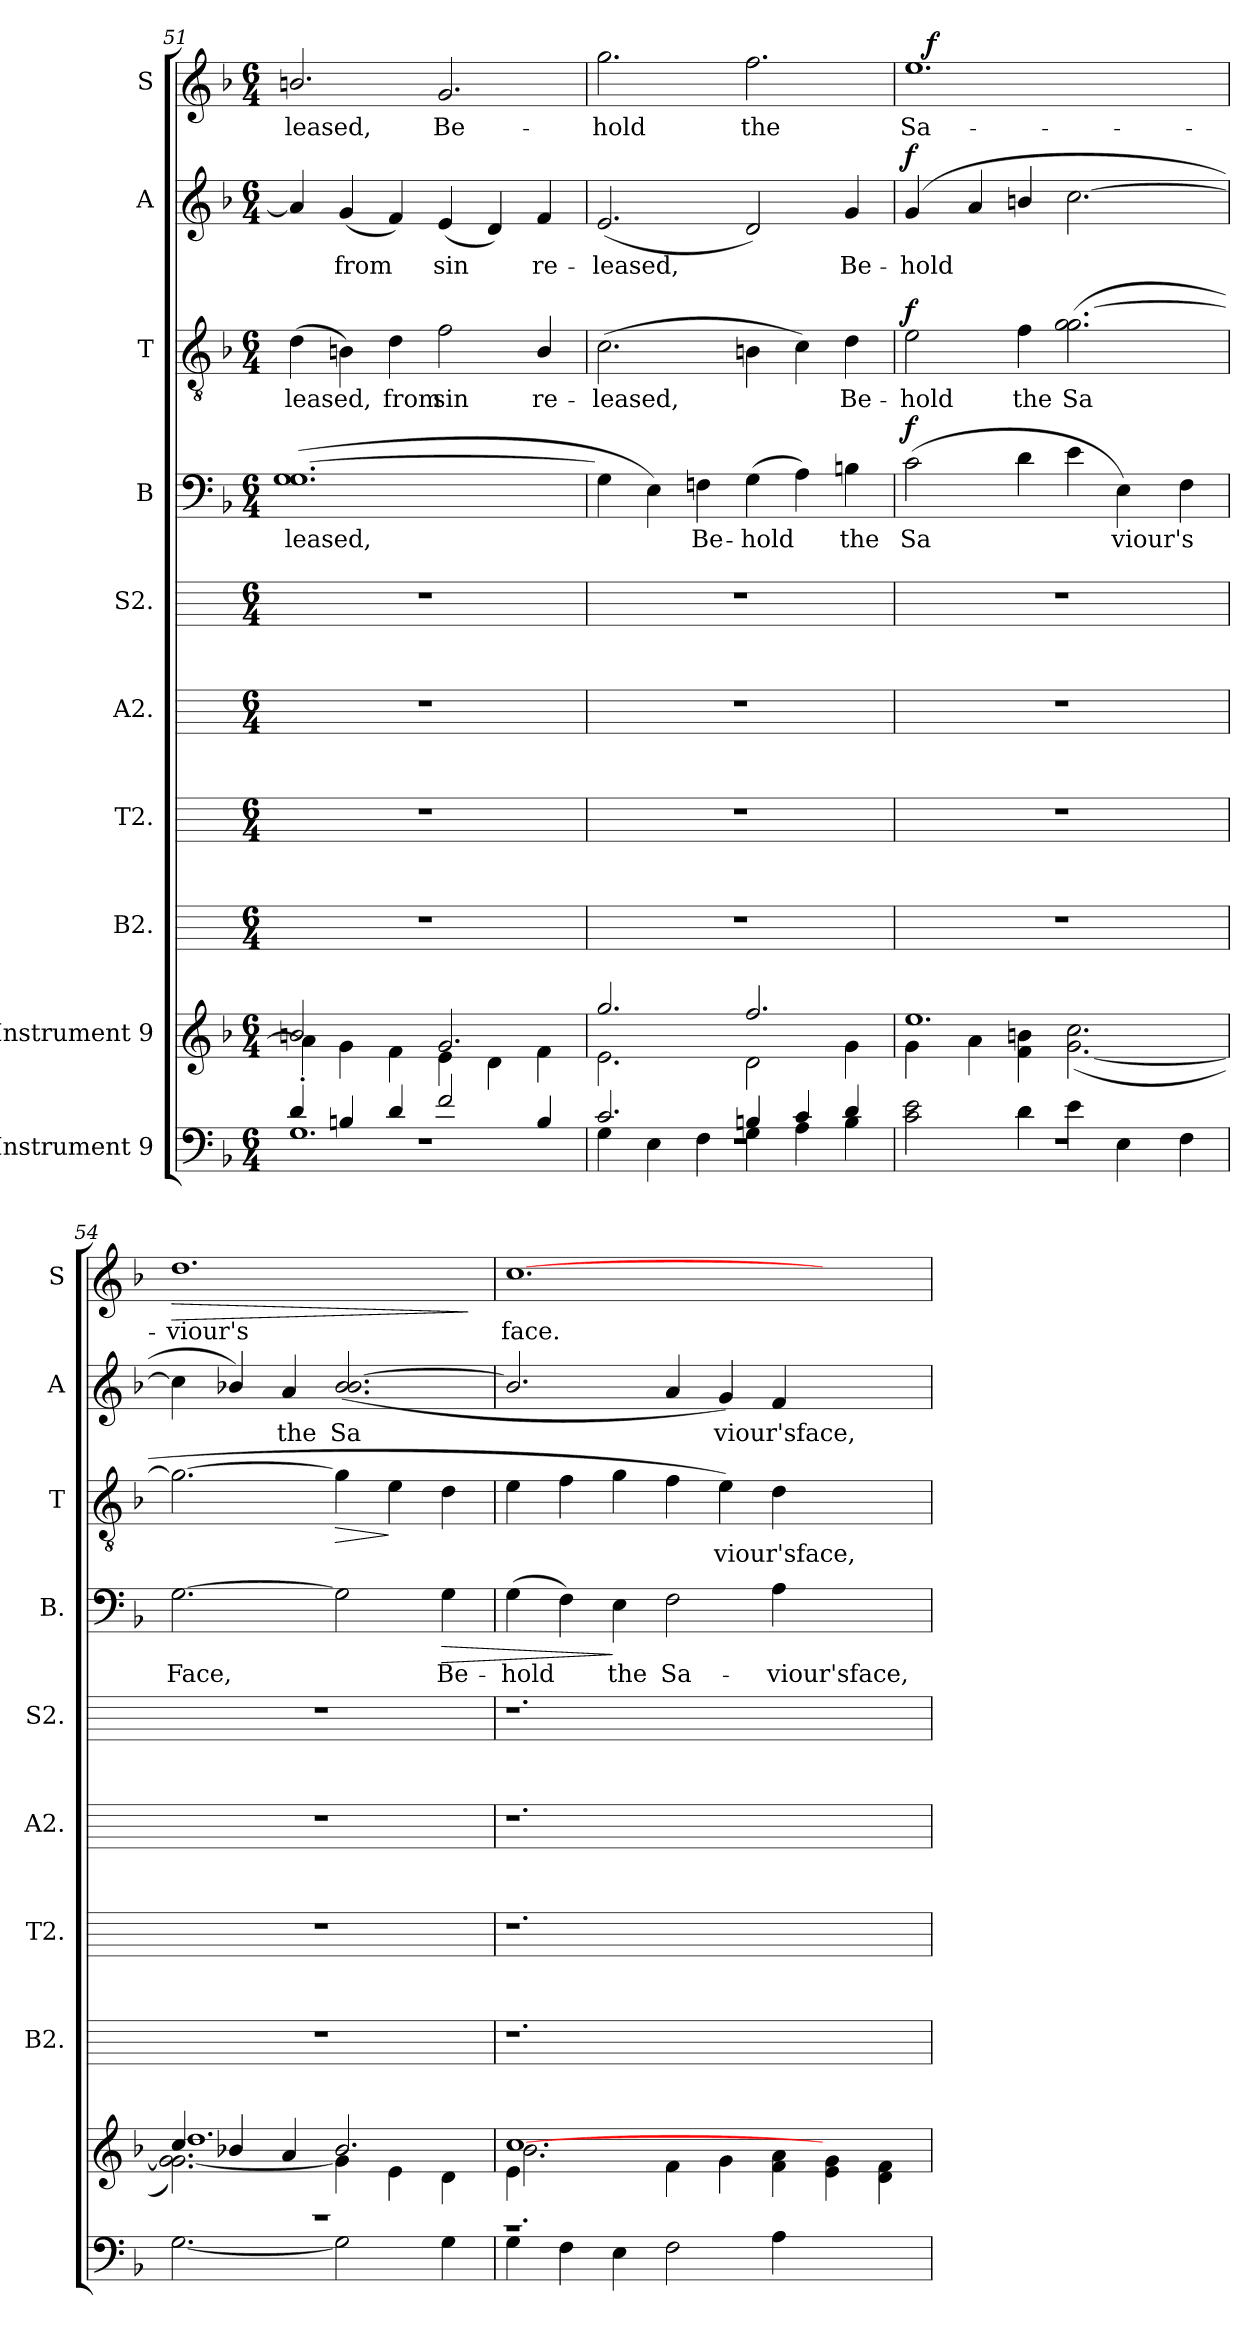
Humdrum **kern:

**kern	**kern	**kern	**kern	**kern	**kern	**kern	**text	**dynam	**kern	**text	**dynam	**kern	**text	**dynam	**kern	**text	**dynam
*part10	*part9	*part8	*part7	*part6	*part5	*part4	*part4	*part4	*part3	*part3	*part3	*part2	*part2	*part2	*part1	*part1	*part1
*staff10	*staff9	*staff8	*staff7	*staff6	*staff5	*staff4	*staff4	*staff4	*staff3	*staff3	*staff3	*staff2	*staff2	*staff2	*staff1	*staff1	*staff1
*I"Instrument 9	*I"Instrument 9	*I"B2.	*I"T2.	*I"A2.	*I"S2.	*I"B	*	*	*I"T	*	*	*I"A	*	*	*I"S	*	*
*	*	*I'B2.	*I'T2.	*I'A2.	*I'S2.	*I'B.	*	*	*I'T	*	*	*I'A	*	*	*I'S	*	*
*clefF4	*clefG2	*	*	*	*	*clefF4	*	*	*clefGv2	*	*	*clefG2	*	*	*clefG2	*	*
*k[b-]	*k[b-]	*k[]	*k[]	*k[]	*k[]	*k[b-]	*	*	*k[b-]	*	*	*k[b-]	*	*	*k[b-]	*	*
*F:	*F:	*C:	*C:	*C:	*C:	*F:	*	*	*F:	*	*	*F:	*	*	*F:	*	*
*M6/4	*M6/4	*M6/4	*M6/4	*M6/4	*M6/4	*M6/4	*	*	*M6/4	*	*	*M6/4	*	*	*M6/4	*	*
=51	=51	=51	=51	=51	=51	=51	=51	=51	=51	=51	=51	=51	=51	=51	=51	=51	=51
*^	*^	*	*	*	*	*	*	*	*	*	*	*	*	*	*	*	*
*	*^	*	*	*	*	*	*	*	*	*	*	*	*	*	*	*	*	*	*
!	!	!	!	!	!	!	!	!	!	!LO:LY:b:cj	!	!	!LO:LY:b:cj	!	!	!LO:LY:b:cj	!	!	!LO:LY:b:cj	!
1.r	4d/	1.G	2bn/	4a'>\]	1.r	1.r	1.r	1.r	(>1.G [<1.G	-leased,	.	(>4d\	-leased,	.	4a/]	.	.	2.bn/	-leased,	.
!	!	!	!	!	!	!	!	!	!	!	!	!	!LO:LY:b:cj	!	!	!LO:LY:b:cj	!	!	!	!
.	4Bn/	.	.	4g\	.	.	.	.	.	.	.	4Bn\)	.	.	(<4g/	from	.	.	.	.
!	!	!	!	!	!	!	!	!	!	!	!	!	!LO:LY:b:cj	!	!	!LO:LY:b:cj	!	!	!	!
.	4d/	.	4ryy	4f\	.	.	.	.	.	.	.	4d\	from	.	4f/)	.	.	.	.	.
!	!	!	!	!	!	!	!	!	!	!	!	!	!LO:LY:b:cj	!	!	!LO:LY:b:cj	!	!	!LO:LY:b:cj	!
.	2f/	.	2.g/	4e\	.	.	.	.	.	.	.	2f\	sin	.	(<4e/	sin	.	2.g/	Be-	.
!	!	!	!	!	!	!	!	!	!	!	!	!	!	!	!	!LO:LY:b:cj	!	!	!	!
.	.	.	.	4d\	.	.	.	.	.	.	.	.	.	.	4d/)	.	.	.	.	.
!	!	!	!	!	!	!	!	!	!	!	!	!	!LO:LY:b:cj	!	!	!LO:LY:b:cj	!	!	!	!
.	4B/	.	.	4f\	.	.	.	.	.	.	.	4B/	re-	.	4f/	re-	.	.	.	.
=52	=52	=52	=52	=52	=52	=52	=52	=52	=52	=52	=52	=52	=52	=52	=52	=52	=52	=52	=52	=52
!	!	!	!	!	!	!	!	!	!	!LO:LY:b:cj	!	!	!LO:LY:b:cj	!	!	!LO:LY:b:cj	!	!	!LO:LY:b:cj	!
1.r	2.c/	4G\	2.gg/	2.e\	1.r	1.r	1.r	1.r	4G\]	.	.	(>2.c\	-leased,	.	(>2.e/	-leased,	.	2.gg\	-hold	.
!	!	!	!	!	!	!	!	!	!	!LO:LY:b:cj	!	!	!	!	!	!	!	!	!	!
.	.	4E\	.	.	.	.	.	.	4E\)	.	.	.	.	.	.	.	.	.	.	.
!	!	!	!	!	!	!	!	!	!	!LO:LY:b:cj	!	!	!	!	!	!	!	!	!	!
.	.	4F\	.	.	.	.	.	.	4Fn\	Be-	.	.	.	.	.	.	.	.	.	.
!	!	!	!	!	!	!	!	!	!	!LO:LY:b:cj	!	!	!LO:LY:b:cj	!	!	!LO:LY:b:cj	!	!	!LO:LY:b:cj	!
.	4Bn/	4G\	2.ff/	2d\	.	.	.	.	(>4G\	-hold	.	4Bn\	.	.	2d/)	.	.	2.ff\	the	.
!	!	!	!	!	!	!	!	!	!	!LO:LY:b:cj	!	!	!LO:LY:b:cj	!	!	!	!	!	!	!
.	4c/	4A\	.	.	.	.	.	.	4A\)	.	.	4c\)	.	.	.	.	.	.	.	.
!	!	!	!	!	!	!	!	!	!	!LO:LY:b:cj	!	!	!LO:LY:b:cj	!	!	!LO:LY:b:cj	!	!	!	!
.	4d/	4B\	.	4g\	.	.	.	.	4Bn\	the	.	4d\	Be-	.	4g/	Be-	.	.	.	.
!!LO:PB:g=z
=53	=53	=53	=53	=53	=53	=53	=53	=53	=53	=53	=53	=53	=53	=53	=53	=53	=53	=53	=53	=53
!	!	!	!	!	!	!	!	!	!	!LO:LY:b:cj	!LO:DY:a	!	!LO:LY:b:cj	!LO:DY:a	!	!LO:LY:b:cj	!LO:DY:a	!	!LO:LY:b:cj	!
*	*v	*v	*	*	*	*	*	*	*	*	*	*	*	*	*	*	*	*^	*	*
1.r	2c\ 2e\	1.ee	4g\	1.r	1.r	1.r	1.r	(>2c\	Sa-	f	2e\	-hold	f	(>4g/	-hold	f	1.ee	16ryy	Sa-	.
!	!	!	!	!	!	!	!	!	!	!	!	!	!	!	!	!	!	!	!	!LO:DY:a
.	.	.	.	.	.	.	.	.	.	.	.	.	.	.	.	.	.	1ryy	.	f
!	!	!	!	!	!	!	!	!	!	!	!	!	!	!	!LO:LY:b:cj	!	!	!	!	!
.	.	.	4a\	.	.	.	.	.	.	.	.	.	.	4a/	.	.	.	.	.	.
!	!	!	!	!	!	!	!	!	!LO:LY:b:cj	!	!	!LO:LY:b:cj	!	!	!LO:LY:b:cj	!	!	!	!	!
.	4d\	.	4f\ 4bn\	.	.	.	.	4d\	--	.	4f\	the	.	4bn/	.	.	.	.	.	.
!	!	!	!	!	!	!	!	!	!LO:LY:b:cj	!	!	!LO:LY:b:cj	!	!	!LO:LY:b:cj	!	!	!	!	!
.	4e\	.	(<2.cc\ [<2.g\	.	.	.	.	4e\	--	.	(>2.g\ [<2.g\	Sa-	.	[<2.cc\	.	.	.	.	.	.
!	!	!	!	!	!	!	!	!	!LO:LY:b:cj	!	!	!	!	!	!	!	!	!	!	!
.	4E\	.	.	.	.	.	.	4E\)	-viour's	.	.	.	.	.	.	.	.	.	.	.
.	.	.	.	.	.	.	.	.	.	.	.	.	.	.	.	.	.	4..ryy	.	.
!	!	!	!	!	!	!	!	!	!LO:LY:b:cj	!	!	!	!	!	!	!	!	!	!	!
.	4F\	.	.	.	.	.	.	4F\	.	.	.	.	.	.	.	.	.	.	.	.
=54	=54	=54	=54	=54	=54	=54	=54	=54	=54	=54	=54	=54	=54	=54	=54	=54	=54	=54	=54	=54
*	*	*	*^	*	*	*	*	*	*	*	*	*	*	*	*	*	*	*	*	*
!	!	!	!	!	!	!	!	!	!	!LO:LY:b:cj	!	!	!LO:LY:b:cj	!	!	!LO:LY:b:cj	!	!	!	!LO:LY:b:cj	!LO:HP:b
*	*	*	*	*	*	*	*	*	*	*	*	*	*	*	*	*	*	*v	*v	*	*
1.r	[>2.G\	4cc/	2.g\] [<2.g\)	1.dd	1.r	1.r	1.r	1.r	[>2.G\	Face,	.	2.g\_<	--	.	4cc\]	.	.	1.dd	-viour's	>
!	!	!	!	!	!	!	!	!	!	!	!	!	!	!	!	!LO:LY:b:cj	!	!	!	!
.	.	4b-X/	.	.	.	.	.	.	.	.	.	.	.	.	4b-X/)	.	.	.	.	.
!	!	!	!	!	!	!	!	!	!	!	!	!	!	!	!	!LO:LY:b:cj	!	!	!	!
.	.	4a/	.	.	.	.	.	.	.	.	.	.	.	.	4a/	the	.	.	.	.
!	!	!	!	!	!	!	!	!	!	!LO:LY:b:cj	!	!	!LO:LY:b:cj	!LO:HP:b	!	!LO:LY:b:cj	!	!	!	!
.	2G\]	2.b-/	4g\]	.	.	.	.	.	2G\]	.	.	4g\]	--	>	(>2.b-/ [<2.b-/	Sa-	.	.	.	.
!	!	!	!	!	!	!	!	!	!	!	!	!	!LO:LY:b:cj	!	!	!	!	!	!	!
.	.	.	4e\	.	.	.	.	.	.	.	.	4e\	--	]	.	.	.	.	.	.
!	!	!	!	!	!	!	!	!	!	!LO:LY:b:cj	!LO:HP:b	!	!LO:LY:b:cj	!	!	!	!	!	!	!
.	4G\	.	4d\	.	.	.	.	.	4G\	Be-	>	4d\	--	.	.	.	.	.	.	.
*v	*v	*	*	*	*	*	*	*	*	*	*	*	*	*	*	*	*	*	*	*
*	*v	*v	*v	*	*	*	*	*	*	*	*	*	*	*	*	*	*	*	*
.	.	.	.	.	.	.	.	.	.	.	.	.	.	.	.	.	]
=55	=55	=55	=55	=55	=55	=55	=55	=55	=55	=55	=55	=55	=55	=55	=55	=55	=55
*^	*^	*	*	*	*	*	*	*	*	*	*	*	*	*	*	*	*
*	*	*	*^	*	*	*	*	*	*	*	*	*	*	*	*	*	*	*	*
!	!	!	!	!	!	!	!	!	!	!LO:LY:b:cj	!	!	!LO:LY:b:cj	!	!	!LO:LY:b:cj	!	!	!LO:LY:b:cj	!
1.r	4G\	[>1.cc	2.b-\	4e\	1.r	1.r	1.r	1.r	(<4G\	-hold	.	4e\	--	.	2.b-/]	--	.	[>1.cc	face.	.
!	!	!	!	!	!	!	!	!	!	!LO:LY:b:cj	!	!	!LO:LY:b:cj	!	!	!	!	!	!	!
.	4F\	.	.	1..ryy	.	.	.	.	4F\)	.	.	4f\	--	.	.	.	.	.	.	.
!	!	!	!	!	!	!	!	!	!	!LO:LY:b:cj	!	!	!LO:LY:b:cj	!	!	!	!	!	!	!
.	4E\	.	.	.	.	.	.	.	4E\	the	]	4g\	--	.	.	.	.	.	.	.
!	!	!	!	!	!	!	!	!	!	!LO:LY:b:cj	!	!	!LO:LY:b:cj	!	!	!LO:LY:b:cj	!	!	!	!
.	2F\	.	4f\	.	.	.	.	.	2F\	Sa-	.	4f\	--	.	4a/	--	.	.	.	.
!	!	!	!	!	!	!	!	!	!	!	!	!	!LO:LY:b:cj	!	!	!LO:LY:b:cj	!	!	!	!
.	.	.	4g\	.	.	.	.	.	.	.	.	4e\)	-viour'sface,	.	4g/)	-viour'sface,	.	.	.	.
!	!	!	!	!	!	!	!	!	!	!LO:LY:b:cj	!	!	!LO:LY:b:cj	!	!	!LO:LY:b:cj	!	!	!	!
.	4A\	.	4f\ 4a\	.	.	.	.	.	4A\	-viour'sface,	.	4d\	.	.	4f/	.	.	.	.	.
2ryy	2ryy	2ryy	4e\ 4g\	.	2ryy	2ryy	2ryy	2ryy	2ryy	.	.	2ryy	.	.	2ryy	.	.	2ryy	.	.
.	.	.	4f\ 4d\	.	.	.	.	.	.	.	.	.	.	.	.	.	.	.	.	.
*v	*v	*	*	*	*	*	*	*	*	*	*	*	*	*	*	*	*	*	*	*
*	*v	*v	*v	*	*	*	*	*	*	*	*	*	*	*	*	*	*	*	*
=	=	=	=	=	=	=	=	=	=	=	=	=	=	=	=	=	=
*-	*-	*-	*-	*-	*-	*-	*-	*-	*-	*-	*-	*-	*-	*-	*-	*-	*-
